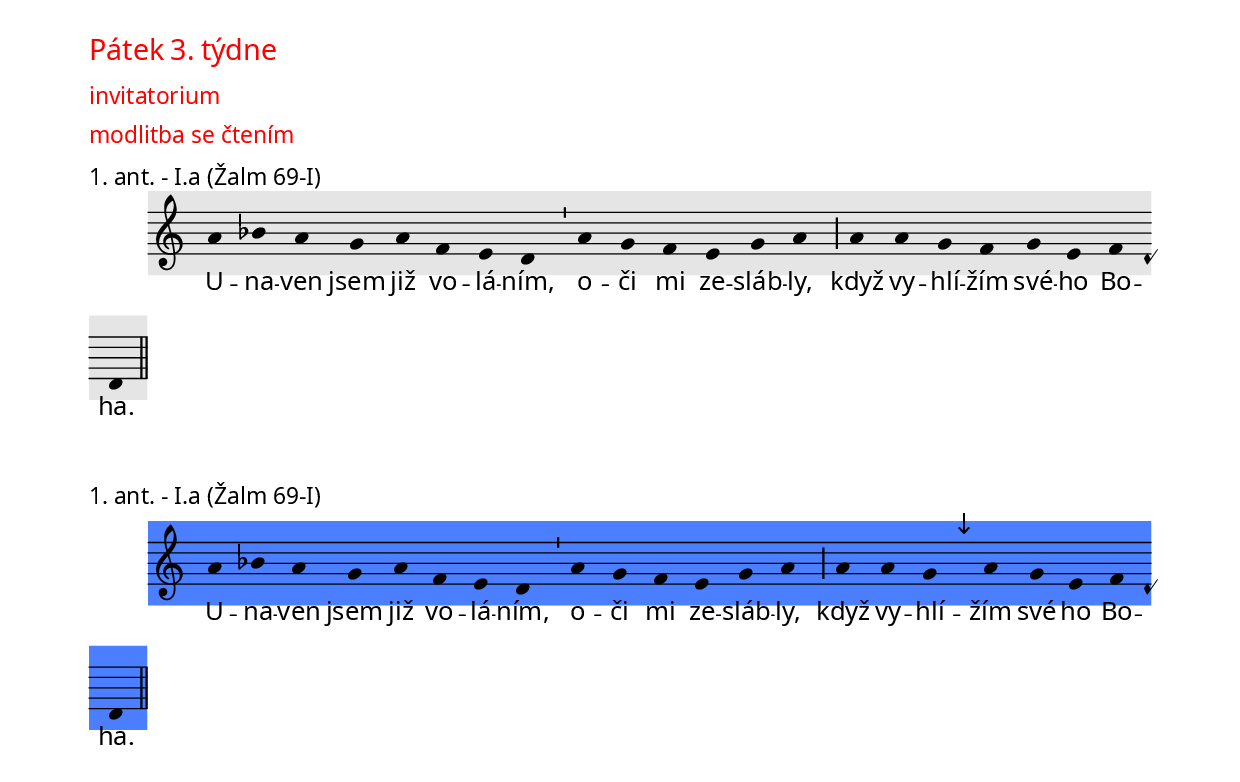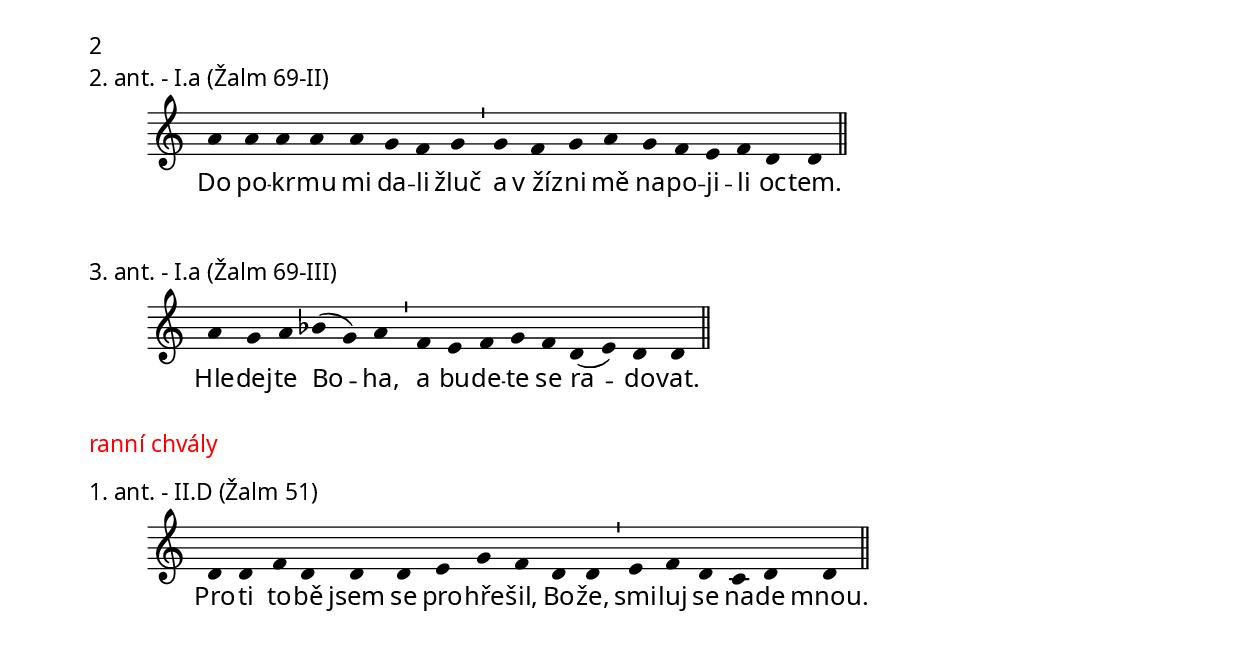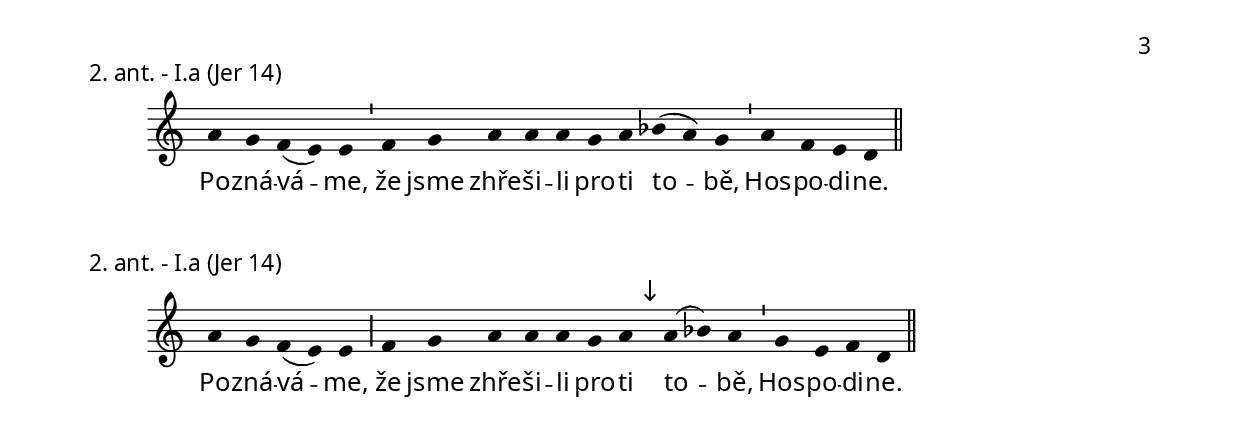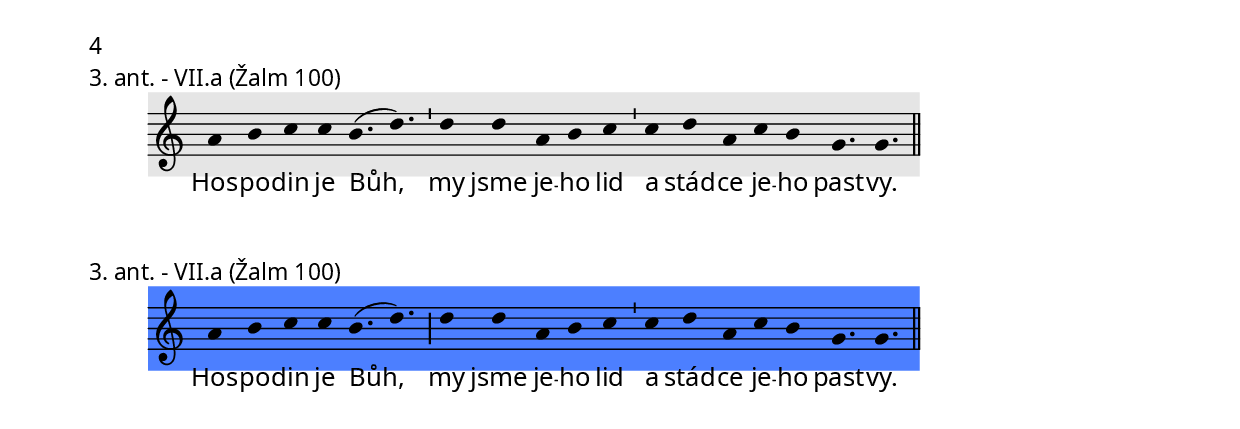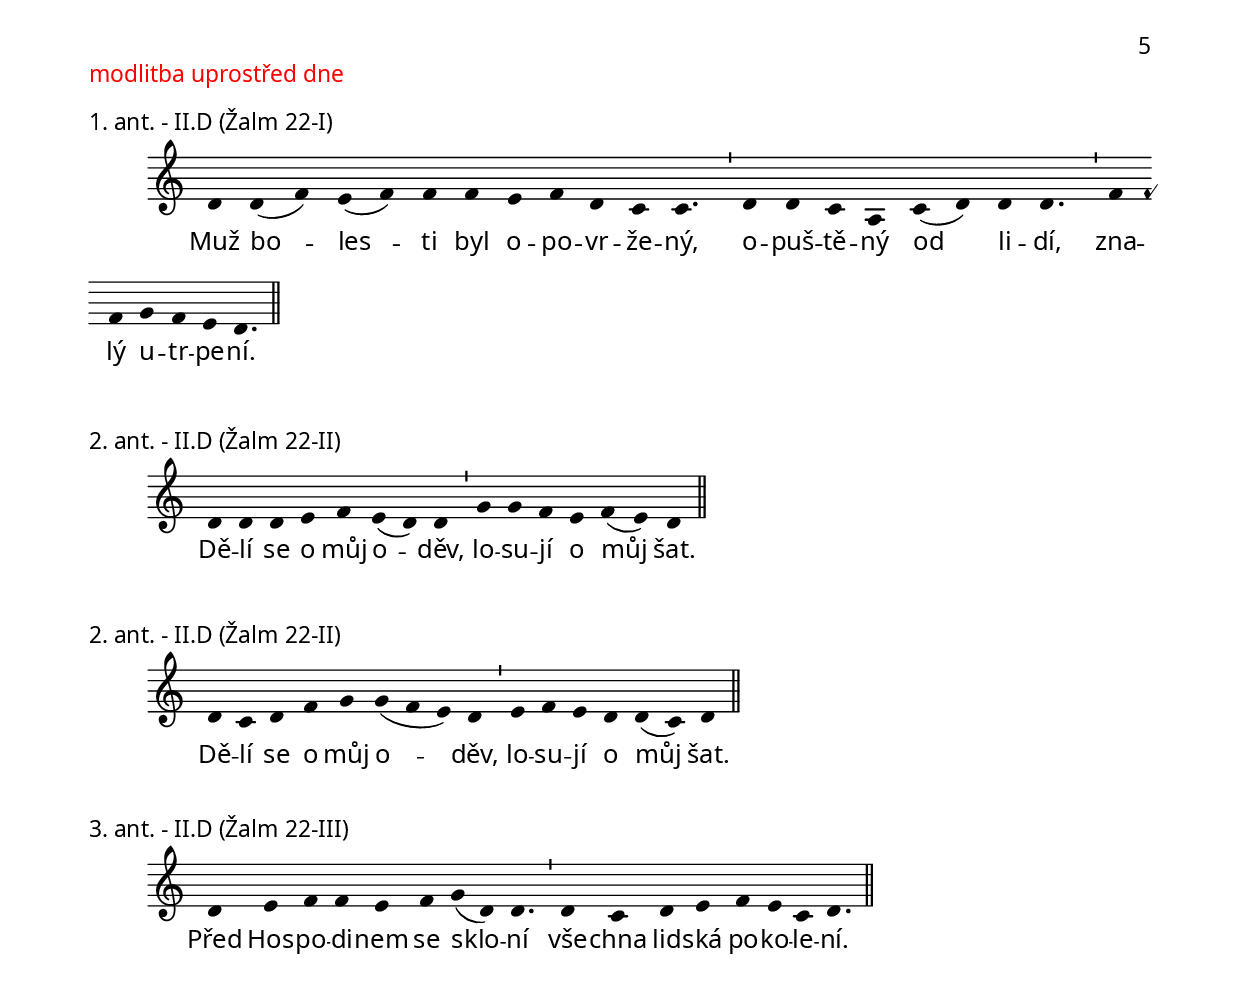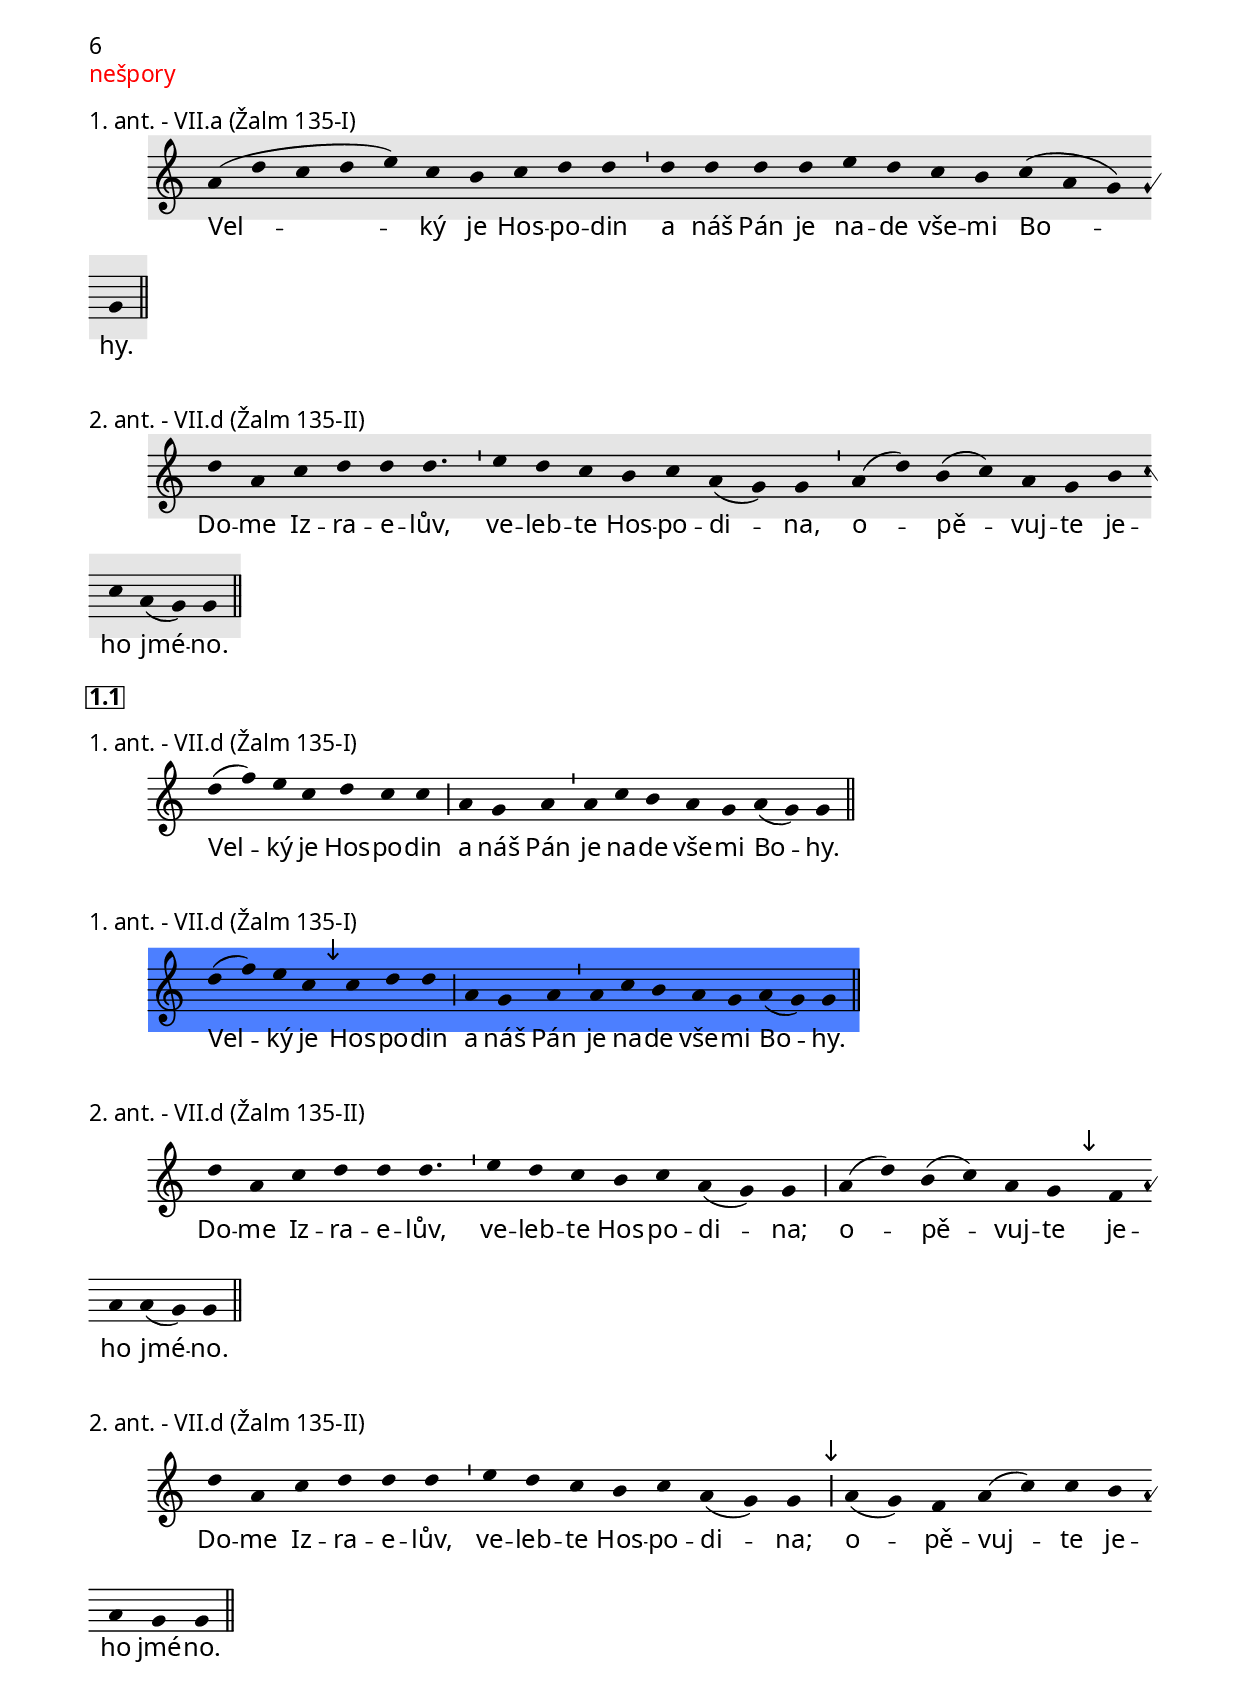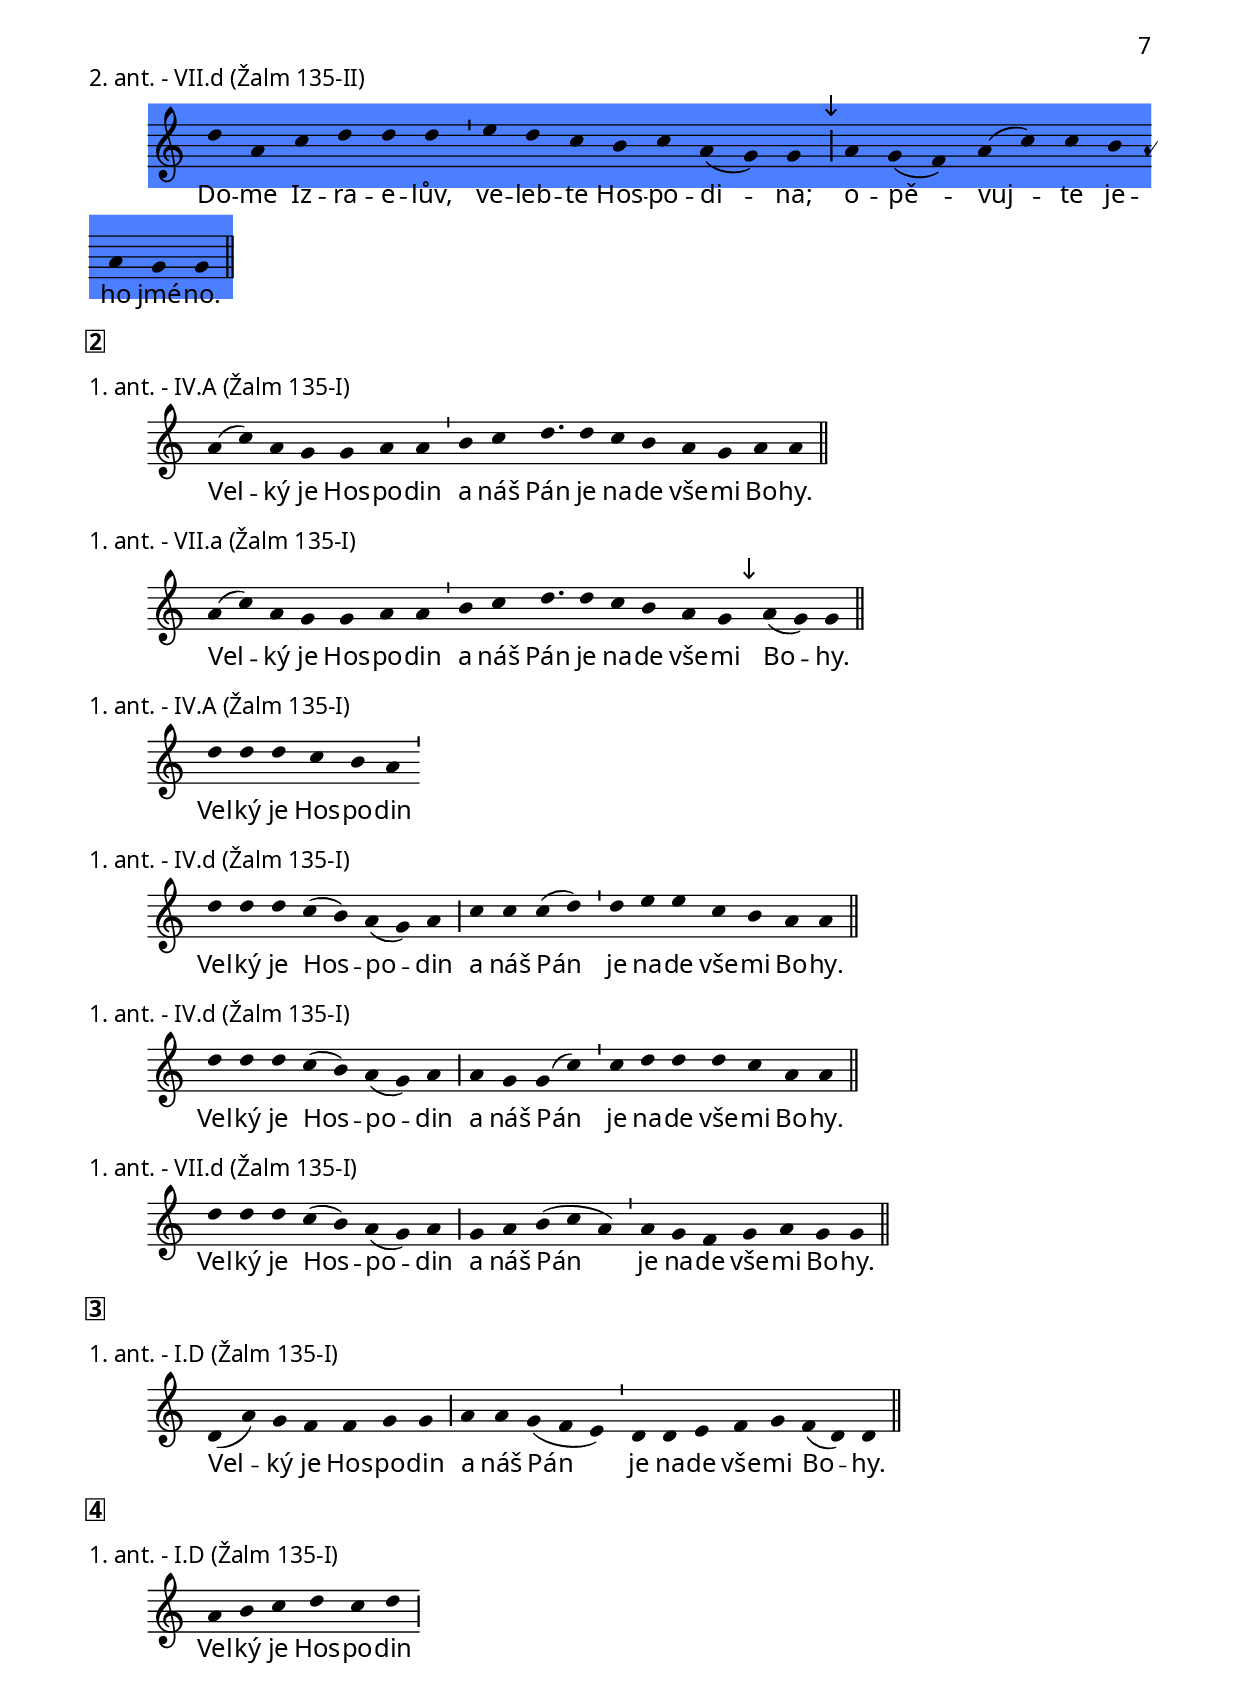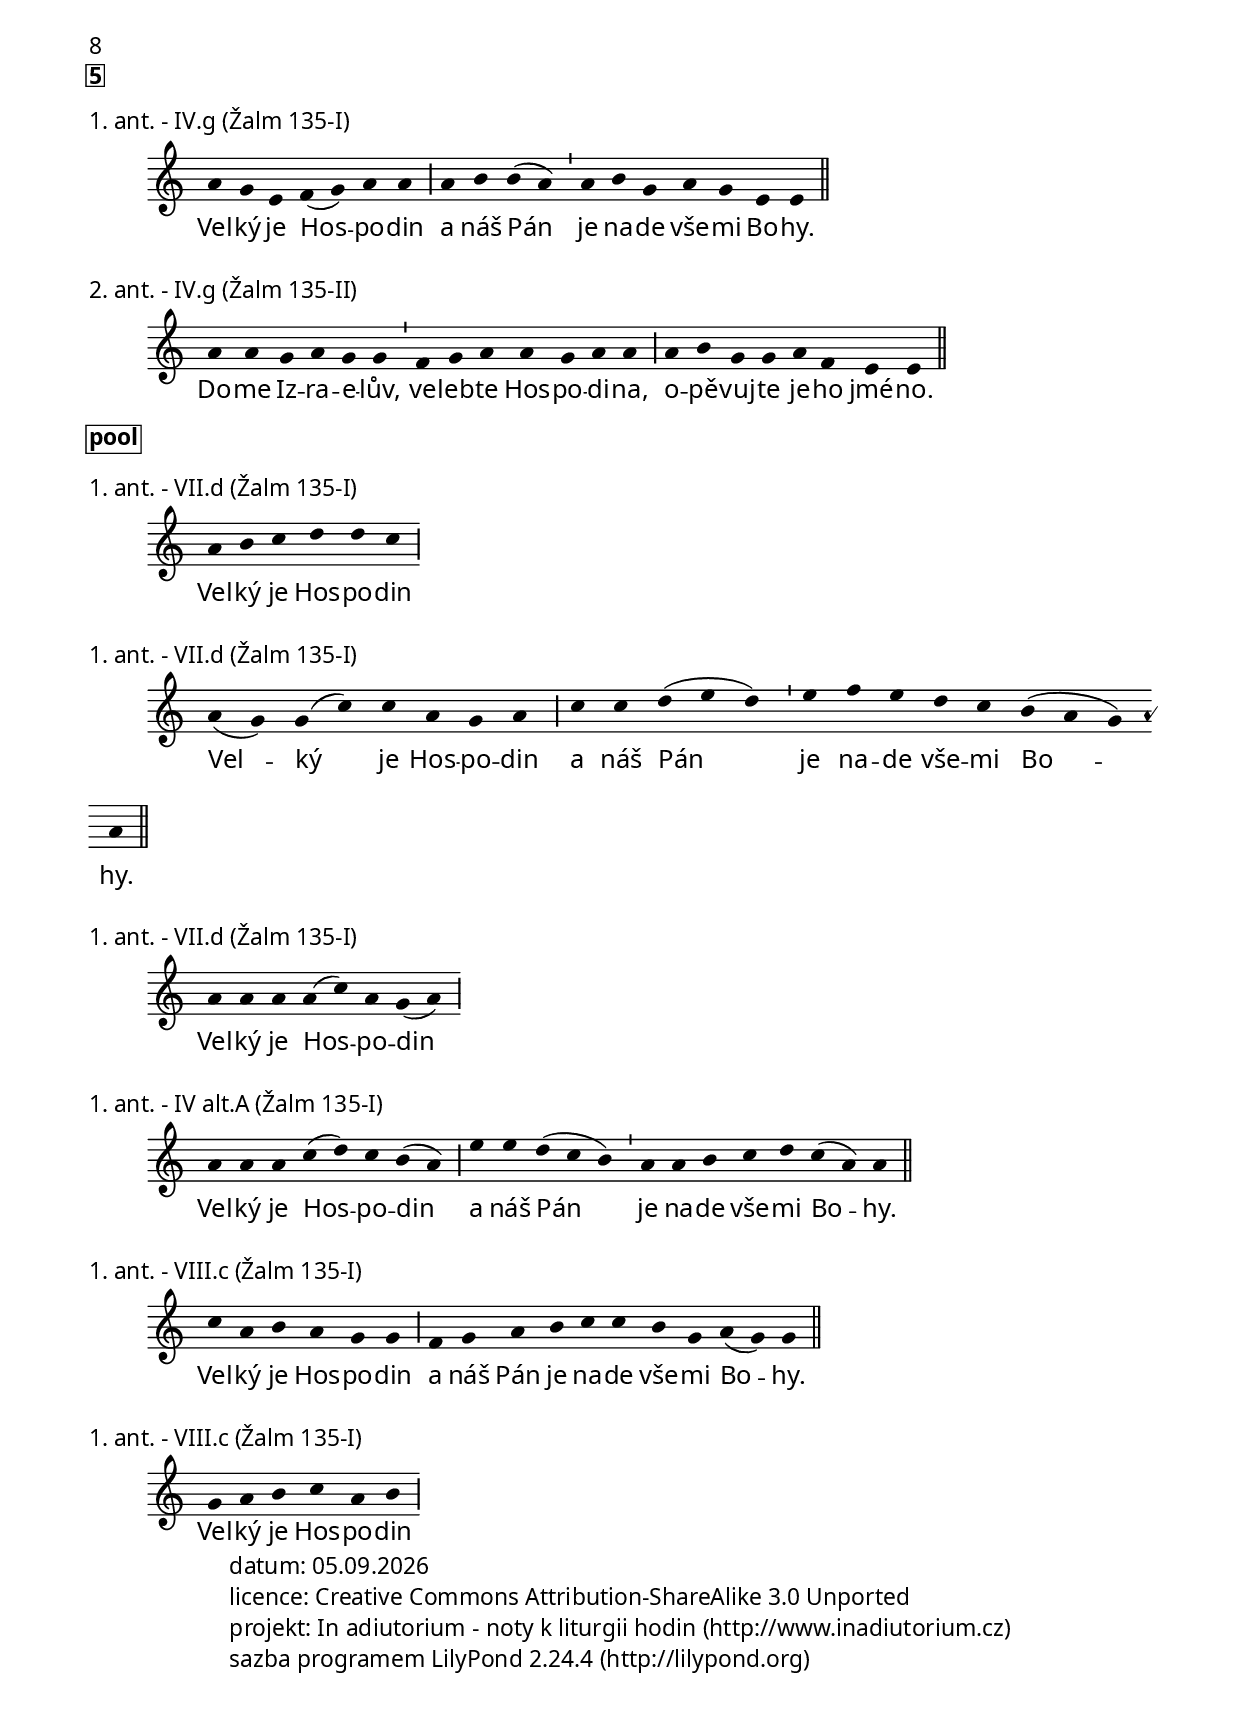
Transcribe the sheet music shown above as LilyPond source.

\include "../spolecne.ly"

\markup {\nadpisDen {Pátek 3. týdne}}

\markup {\nadpisHodinka {"invitatorium"}}

%\score { \tIpatekInvitatorium }

\markup {\nadpisHodinka {"modlitba se čtením"}}

\score {
  \relative c'' {
    \zvyraznovacSedy
    \choralniRezim
    a4 bes a g a f e d \barMin
    a' g f e g a \barMaior
    a a g f g e f d \barFinalis
  }
  \addlyrics {
    U -- na -- ven jsem již vo -- lá -- ním,
    o -- či mi ze -- sláb -- ly,
    když vy -- hlí -- žím své -- ho Bo -- ha.
  }
  \header {
    quid = "1. ant."
    modus = "I"
    differentia = "a"
    psalmus = "Žalm 69-I"
    id = ""
    piece = \markup {\sestavTitulek}
  }
}

\score {
  \relative c'' {
    \zvyraznovacModry
    \choralniRezim
    a4 bes a g a f e d \barMin
    a' g f e g a \barMaior
    a a g \mark\sipka a g e f d \barFinalis
  }
  \addlyrics {
    U -- na -- ven jsem již vo -- lá -- ním,
    o -- či mi ze -- sláb -- ly,
    když vy -- hlí -- žím své -- ho Bo -- ha.
  }
  \header {
    quid = "1. ant."
    modus = "I"
    differentia = "a"
    psalmus = "Žalm 69-I"
    id = "mc-ant1"
    piece = \markup {\sestavTitulek}
  }
}

\pageBreak

\score {
  \relative c'' {
    \choralniRezim
    a4 a a a a g f g \barMin
    g f g a g f e f d d \barFinalis
  }
  \addlyrics {
    Do po -- kr -- mu mi da -- li žluč
    a v_žíz -- ni mě na -- po -- ji -- li oc -- tem.
  }
  \header {
    quid = "2. ant."
    modus = "I"
    differentia = "a"
    psalmus = "Žalm 69-II"
    id = ""
    piece = \markup {\sestavTitulek}
  }
}

\score {
  \relative c'' {
    \choralniRezim
    a4 g a bes( g) a \barMin
    f e f g f d( e) d d \barFinalis
  }
  \addlyrics {
    Hle -- dej -- te Bo -- ha,
    a bu -- de -- te se ra -- do -- vat.
  }
  \header {
    quid = "3. ant."
    modus = "I"
    differentia = "a"
    psalmus = "Žalm 69-III"
    id = ""
    piece = \markup {\sestavTitulek}
  }
}

\markup {\nadpisHodinka {"ranní chvály"}}

\score {
  \relative c' {
    \choralniRezim
    d4 d f d d d e g f d d \barMin e f d c d d \barFinalis
  }
  \addlyrics {
    Pro -- ti to -- bě jsem se pro -- hře -- šil, Bo -- že,
    smi -- luj se na -- de mnou.
  }
  \header {
    quid = "1. ant."
    modus = "II"
    differentia = "D"
    psalmus = "Žalm 51"
    id = "rch-ant1"
    piece = \markup {\sestavTitulek}
  }
}

\pageBreak

\score {
  \relative c'' {
    \choralniRezim
    a4 g f( e) e \barMin f g a a a g a bes( a) g \barMin a f e d \barFinalis
  }
  \addlyrics {
    Po -- zná -- vá -- me, že jsme zhře -- ši -- li pro -- ti to -- bě,
    Hos -- po -- di -- ne.
  }
  \header {
    quid = "2. ant."
    modus = "I"
    differentia = "a"
    psalmus = "Jer 14"
    id = "rch-ant2"
    piece = \markup {\sestavTitulek}
  }
}

\score {
  \relative c'' {
    \choralniRezim
    a4 g f( e) e \barMaior
    f g a a a g a \mark\sipka a( bes) a \barMin
    g e f d \barFinalis
  }
  \addlyrics {
    Po -- zná -- vá -- me,
    že jsme zhře -- ši -- li pro -- ti to -- bě,
    Hos -- po -- di -- ne.
  }
  \header {
    quid = "2. ant."
    modus = "I"
    differentia = "a"
    psalmus = "Jer 14"
    id = "rch-ant2"
    piece = \markup {\sestavTitulek}
  }
}

\pageBreak

\score {
  \relative c'' {
    \zvyraznovacSedy
    \choralniRezim
    a4 b c c b4.( d) \barMin d4 d a b c \barMin c d a c b g4. g \barFinalis
  }
  \addlyrics {
    Hos -- po -- din je Bůh, my jsme je -- ho lid a stád -- ce je -- ho past -- vy.
  }
  \header {
    quid = "3. ant."
    modus = "VII"
    differentia = "a"
    psalmus = "Žalm 100"
    id = "rch-ant3"
    piece = \markup {\sestavTitulek}
  }
}

\score {
  \relative c'' {
    \zvyraznovacModry
    \choralniRezim
    a4 b c c b4.( d) \barMaior
    d4 d a b c \barMin c d a c b g4. g \barFinalis
  }
  \addlyrics {
    Hos -- po -- din je Bůh,
    my jsme je -- ho lid a stád -- ce je -- ho past -- vy.
  }
  \header {
    quid = "3. ant."
    modus = "VII"
    differentia = "a"
    psalmus = "Žalm 100"
    id = "rch-ant3"
    piece = \markup {\sestavTitulek}
  }
}

\pageBreak

%\score { \tIpatekAntBenedictus }

\markup {\nadpisHodinka {"modlitba uprostřed dne"}}

\score {
  \relative c' {
    \choralniRezim
    d4 d( f) e( f) f f e f d c c4. \barMin
    d4 d c a c( d) d d4. \barMin f4 f g f e d4. \barFinalis
  }
  \addlyrics {
    Muž bo -- les -- ti byl o -- po -- vr -- že -- ný,
    o -- puš -- tě -- ný od li -- dí, zna -- lý u -- tr -- pe -- ní.
  }
  \header {
    quid = "1. ant."
    modus = "II"
    differentia = "D"
    psalmus = "Žalm 22-I"
    id = "up-ant1"
    piece = \markup {\sestavTitulek}
  }
}

\score {
  \relative c' {
    \choralniRezim
    d4 d d e f e( d) d \barMin g g f e f( e) d \barFinalis
  }
  \addlyrics {
    Dě -- lí se o můj o -- děv, lo -- su -- jí o můj šat.
  }
  \header {
    quid = "2. ant."
    modus = "II"
    differentia = "D"
    psalmus = "Žalm 22-II"
    id = "up-ant2"
    piece = \markup {\sestavTitulek}
  }
}

\score {
  \relative c' {
    \choralniRezim
    d4 c d f g g( f e) d \barMin e f e d d( c) d \barFinalis
  }
  \addlyrics {
    Dě -- lí se o můj o -- děv, lo -- su -- jí o můj šat.
  }
  \header {
    quid = "2. ant."
    modus = "II"
    differentia = "D"
    psalmus = "Žalm 22-II"
    id = "up-ant2"
    piece = \markup {\sestavTitulek}
  }
}

\score {
  \relative c' {
    \choralniRezim
    d4 e f f e f g( d) d4. \barMin d4 c d e f e c d4. \barFinalis
  }
  \addlyrics {
    Před Hos -- po -- di -- nem se sklo -- ní
    vše -- chna lid -- ská po -- ko -- le -- ní.
  }
  \header {
    quid = "3. ant."
    modus = "II"
    differentia = "D"
    psalmus = "Žalm 22-III"
    id = "up-ant3"
    piece = \markup {\sestavTitulek}
  }
}

\pageBreak

\markup {\nadpisHodinka {"nešpory"}}

\score {
  \relative c'' {
    \zvyraznovacSedy
    \choralniRezim
    a4( d c d e) c b c d d \barMin
    d d d d e d c b c( a g) g \barFinalis
  }
  \addlyrics {
    Vel -- ký je Hos -- po -- din
    a náš Pán je na -- de vše -- mi Bo -- hy.
  }
  \header {
    quid = "1. ant."
    modus = "VII"
    differentia = "a"
    psalmus = "Žalm 135-I"
    id = "ne-ant1"
    piece = \markup {\sestavTitulek}
  }
}

\score {
  \relative c'' {
    \zvyraznovacSedy
    \choralniRezim
    d4 a c d d d4. \barMin e4 d c b c a( g) g \barMin
    a( d) b( c) a g b c a( g) g \barFinalis
  }
  \addlyrics {
    Do -- me Iz -- ra -- e -- lův, ve -- leb -- te Hos -- po -- di -- na,
    o -- pě -- vuj -- te je -- ho jmé -- no.
  }
  \header {
    quid = "2. ant."
    modus = "VII"
    differentia = "d"
    psalmus = "Žalm 135-II"
    id = "ne-ant2"
    piece = \markup {\sestavTitulek}
  }
}

\markup\nadpisSkupiny 1.1

\score {
  \relative c'' {
    \choralniRezim
    d4( f) e c d c c \barMaior
    a g a \barMin a c b a g a( g) g \barFinalis
  }
  \addlyrics {
    Vel -- ký je Hos -- po -- din
    a náš Pán je na -- de vše -- mi Bo -- hy.
  }
  \header {
    quid = "1. ant."
    modus = "VII"
    differentia = "d"
    psalmus = "Žalm 135-I"
    id = "ne-ant1"
    piece = \markup {\sestavTitulek}
  }
}

\score {
  \relative c'' {
    \zvyraznovacModry
    \choralniRezim
    d4( f) e c \mark\sipka c d d \barMaior
    a g a \barMin a c b a g a( g) g \barFinalis
  }
  \addlyrics {
    Vel -- ký je Hos -- po -- din
    a náš Pán je na -- de vše -- mi Bo -- hy.
  }
  \header {
    quid = "1. ant."
    modus = "VII"
    differentia = "d"
    psalmus = "Žalm 135-I"
    id = "ne-ant1"
    piece = \markup {\sestavTitulek}
  }
}

\score {
  \relative c'' {
    \choralniRezim
    d4 a c d d d4. \barMin e4 d c b c a( g) g \barMaior
    a( d) b( c) a g \mark\sipka f a a( g) g \barFinalis
  }
  \addlyrics {
    Do -- me Iz -- ra -- e -- lův, ve -- leb -- te Hos -- po -- di -- na;
    o -- pě -- vuj -- te je -- ho jmé -- no.
  }
  \header {
    quid = "2. ant."
    modus = "VII"
    differentia = "d"
    psalmus = "Žalm 135-II"
    id = "ne-ant2"
    piece = \markup {\sestavTitulek}
  }
}

\score {
  \relative c'' {
    \choralniRezim
    d4 a c d d d \barMin e4 d c b c a( g) g \barMaior
    \mark\sipka a( g) f a( c) c b a g g \barFinalis
  }
  \addlyrics {
    Do -- me Iz -- ra -- e -- lův, ve -- leb -- te Hos -- po -- di -- na;
    o -- pě -- vuj -- te je -- ho jmé -- no.
  }
  \header {
    quid = "2. ant."
    modus = "VII"
    differentia = "d"
    psalmus = "Žalm 135-II"
    id = "ne-ant2"
    piece = \markup {\sestavTitulek}
  }
}

\score {
  \relative c'' {
    \zvyraznovacModry
    \choralniRezim
    d4 a c d d d \barMin e4 d c b c a( g) g \barMaior
    \mark\sipka a g( f) a( c) c b a g g \barFinalis
  }
  \addlyrics {
    Do -- me Iz -- ra -- e -- lův, ve -- leb -- te Hos -- po -- di -- na;
    o -- pě -- vuj -- te je -- ho jmé -- no.
  }
  \header {
    quid = "2. ant."
    modus = "VII"
    differentia = "d"
    psalmus = "Žalm 135-II"
    id = "ne-ant2"
    piece = \markup {\sestavTitulek}
  }
}

\markup\nadpisSkupiny 2

\score {
  \relative c'' {
    \choralniRezim
    a4( c) a g g a a \barMin
    b c d4. d4 c b a g a a \barFinalis
  }
  \addlyrics {
    Vel -- ký je Hos -- po -- din
    a náš Pán je na -- de vše -- mi Bo -- hy.
  }
  \header {
    quid = "1. ant."
    modus = "IV"
    differentia = "A"
    psalmus = "Žalm 135-I"
    id = "ne-ant1"
    piece = \markup {\sestavTitulek}
  }
}

\score {
  \relative c'' {
    \choralniRezim
    a4( c) a g g a a \barMin
    b c d4. d4 c b a g \mark\sipka a( g) g \barFinalis
  }
  \addlyrics {
    Vel -- ký je Hos -- po -- din
    a náš Pán je na -- de vše -- mi Bo -- hy.
  }
  \header {
    quid = "1. ant."
    modus = "VII"
    differentia = "a"
    psalmus = "Žalm 135-I"
    id = "ne-ant1"
    piece = \markup {\sestavTitulek}
  }
}

\score {
  \relative c'' {
    \choralniRezim
    d4 d d c b a \barMin
  }
  \addlyrics {
    Vel -- ký je Hos -- po -- din
    a náš Pán je na -- de vše -- mi Bo -- hy.
  }
  \header {
    quid = "1. ant."
    modus = "IV"
    differentia = "A"
    psalmus = "Žalm 135-I"
    id = "ne-ant1"
    piece = \markup {\sestavTitulek}
  }
}

\score {
  \relative c'' {
    \choralniRezim
    d4 d d c( b) a( g) a \barMaior
    c c c( d) \barMin d e e c b a a \barFinalis
  }
  \addlyrics {
    Vel -- ký je Hos -- po -- din
    a náš Pán je na -- de vše -- mi Bo -- hy.
  }
  \header {
    quid = "1. ant."
    modus = "IV"
    differentia = "d"
    psalmus = "Žalm 135-I"
    id = "ne-ant1"
    piece = \markup {\sestavTitulek}
  }
}

\score {
  \relative c'' {
    \choralniRezim
    d4 d d c( b) a( g) a \barMaior
    a g g( c) \barMin c d d d c a a \barFinalis
  }
  \addlyrics {
    Vel -- ký je Hos -- po -- din
    a náš Pán je na -- de vše -- mi Bo -- hy.
  }
  \header {
    quid = "1. ant."
    modus = "IV"
    differentia = "d"
    psalmus = "Žalm 135-I"
    id = "ne-ant1"
    piece = \markup {\sestavTitulek}
  }
}

\score {
  \relative c'' {
    \choralniRezim
    d4 d d c( b) a( g) a \barMaior
    g a b( c a) \barMin a g f g a g g \barFinalis
  }
  \addlyrics {
    Vel -- ký je Hos -- po -- din
    a náš Pán je na -- de vše -- mi Bo -- hy.
  }
  \header {
    quid = "1. ant."
    modus = "VII"
    differentia = "d"
    psalmus = "Žalm 135-I"
    id = "ne-ant1"
    piece = \markup {\sestavTitulek}
  }
}

\markup\nadpisSkupiny 3

\score {
  \relative c' {
    \choralniRezim
    d4( a') g f f g g \barMaior
    a a g( f e) \barMin d d e f g f( d) d \barFinalis
  }
  \addlyrics {
    Vel -- ký je Hos -- po -- din
    a náš Pán je na -- de vše -- mi Bo -- hy.
  }
  \header {
    quid = "1. ant."
    modus = "I"
    differentia = "D"
    psalmus = "Žalm 135-I"
    id = "ne-ant1"
    piece = \markup {\sestavTitulek}
  }
}

\markup\nadpisSkupiny 4

\score {
  \relative c'' {
    \choralniRezim
    a4 b c d c d \barMaior
  }
  \addlyrics {
    Vel -- ký je Hos -- po -- din
    a náš Pán je na -- de vše -- mi Bo -- hy.
  }
  \header {
    quid = "1. ant."
    modus = "I"
    differentia = "D"
    psalmus = "Žalm 135-I"
    id = "ne-ant1"
    piece = \markup {\sestavTitulek}
  }
}

\markup\nadpisSkupiny 5

\score {
  \relative c'' {
    \choralniRezim
    a4 g e f( g) a a \barMaior
    a b b( a) \barMin a b g a g e e \barFinalis
  }
  \addlyrics {
    Vel -- ký je Hos -- po -- din
    a náš Pán je na -- de vše -- mi Bo -- hy.
  }
  \header {
    quid = "1. ant."
    modus = "IV"
    differentia = "g"
    psalmus = "Žalm 135-I"
    id = "ne-ant1"
    piece = \markup {\sestavTitulek}
  }
}

\score {
  \relative c'' {
    \choralniRezim
    a4 a g a g g \barMin f g a a g a a \barMaior
    a b g g a f e e \barFinalis
  }
  \addlyrics {
    Do -- me Iz -- ra -- e -- lův, ve -- leb -- te Hos -- po -- di -- na,
    o -- pě -- vuj -- te je -- ho jmé -- no.
  }
  \header {
    quid = "2. ant."
    modus = "IV"
    differentia = "g"
    psalmus = "Žalm 135-II"
    id = "ne-ant2"
    piece = \markup {\sestavTitulek}
  }
}

\markup\nadpisSkupiny pool

\score {
  \relative c'' {
    \choralniRezim
    a4 b c d d c \barMaior

  }
  \addlyrics {
    Vel -- ký je Hos -- po -- din
    a náš Pán je na -- de vše -- mi Bo -- hy.
  }
  \header {
    quid = "1. ant."
    modus = "VII"
    differentia = "d"
    psalmus = "Žalm 135-I"
    id = "ne-ant1"
    piece = \markup {\sestavTitulek}
  }
}

\score {
  \relative c'' {
    \choralniRezim
    a4( g) g( c) c a g a \barMaior
    c c d( e d) \barMin e f e d c b( a g) a \barFinalis
  }
  \addlyrics {
    Vel -- ký je Hos -- po -- din
    a náš Pán je na -- de vše -- mi Bo -- hy.
  }
  \header {
    quid = "1. ant."
    modus = "VII"
    differentia = "d"
    psalmus = "Žalm 135-I"
    id = "ne-ant1"
    piece = \markup {\sestavTitulek}
  }
}

\score {
  \relative c'' {
    \choralniRezim
    a4 a a a( c) a g( a) \barMaior

  }
  \addlyrics {
    Vel -- ký je Hos -- po -- din
    a náš Pán je na -- de vše -- mi Bo -- hy.
  }
  \header {
    quid = "1. ant."
    modus = "VII"
    differentia = "d"
    psalmus = "Žalm 135-I"
    id = "ne-ant1"
    piece = \markup {\sestavTitulek}
  }
}

\score {
  \relative c'' {
    \choralniRezim
    a4 a a c( d) c b( a) \barMaior
    e' e d( c b) \barMin a a b c d c( a) a \barFinalis
  }
  \addlyrics {
    Vel -- ký je Hos -- po -- din
    a náš Pán je na -- de vše -- mi Bo -- hy.
  }
  \header {
    quid = "1. ant."
    modus = "IV alt"
    differentia = "A"
    psalmus = "Žalm 135-I"
    id = "ne-ant1"
    piece = \markup {\sestavTitulek}
  }
}

\score {
  \relative c'' {
    \choralniRezim
    c4 a b a g g \barMaior
    f g a b c c b g a( g) g \barFinalis
  }
  \addlyrics {
    Vel -- ký je Hos -- po -- din
    a náš Pán je na -- de vše -- mi Bo -- hy.
  }
  \header {
    quid = "1. ant."
    modus = "VIII"
    differentia = "c"
    psalmus = "Žalm 135-I"
    id = "ne-ant1"
    piece = \markup {\sestavTitulek}
  }
}

\score {
  \relative c'' {
    \choralniRezim
    g4 a b c a b \barMaior
  }
  \addlyrics {
    Vel -- ký je Hos -- po -- din
    a náš Pán je na -- de vše -- mi Bo -- hy.
  }
  \header {
    quid = "1. ant."
    modus = "VIII"
    differentia = "c"
    psalmus = "Žalm 135-I"
    id = "ne-ant1"
    piece = \markup {\sestavTitulek}
  }
}




%\score { \tIpatekNespAntIII }

%\score { \tIpatekAntMagnificat }